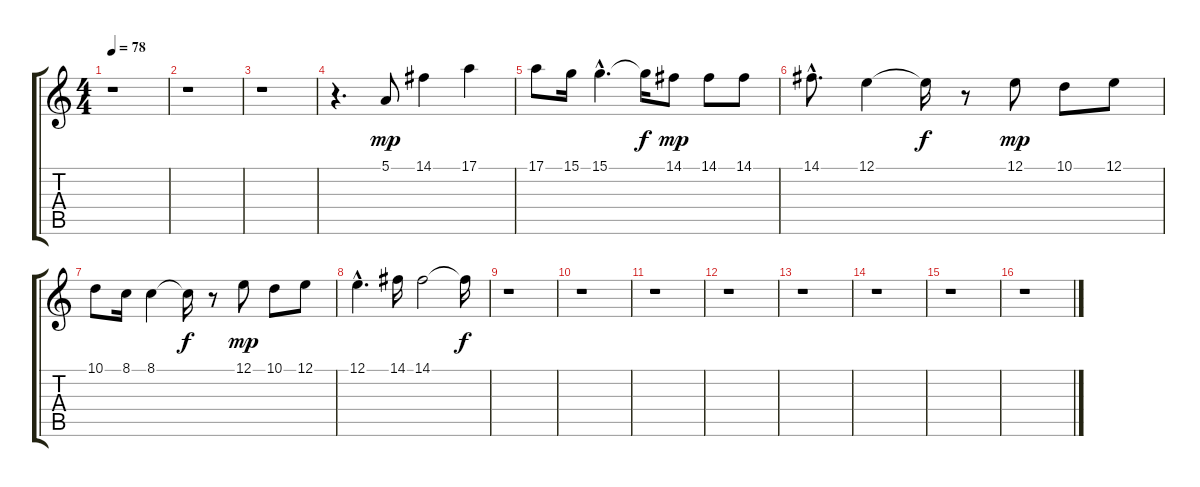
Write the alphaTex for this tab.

\track "" {instrument reedorgan}
\staff {score tabs}
\tuning (E4 B3 G3 D3 A2 E2) {hide}
\ts (4 4)
\tempo 78
\clef g2
\ks c
r.1{dy f} |
r.1 |
r.1 |
r.4{d} 5.1.8{dy mp} 14.1.4 17.1.4 |
17.1.8 15.1.16 15.1{hac}.4{d} 15.1{t}.16{dy f} 14.1.8{dy mp} 14.1.8 14.1.8 |
14.1{hac}.8{d} 12.1.4 12.1{t}.16{dy f} r.8 12.1.8{dy mp} 10.1.8 12.1.8 |
10.1.8 8.1.16 8.1.4 8.1{t}.16{dy f} r.8 12.1.8{dy mp} 10.1.8 12.1.8 |
12.1{hac}.4{d} 14.1.16 14.1.2 14.1{t}.16{dy f} |
r.1 |
r.1 |
r.1 |
r.1 |
r.1 |
r.1 |
r.1 |
r.1
